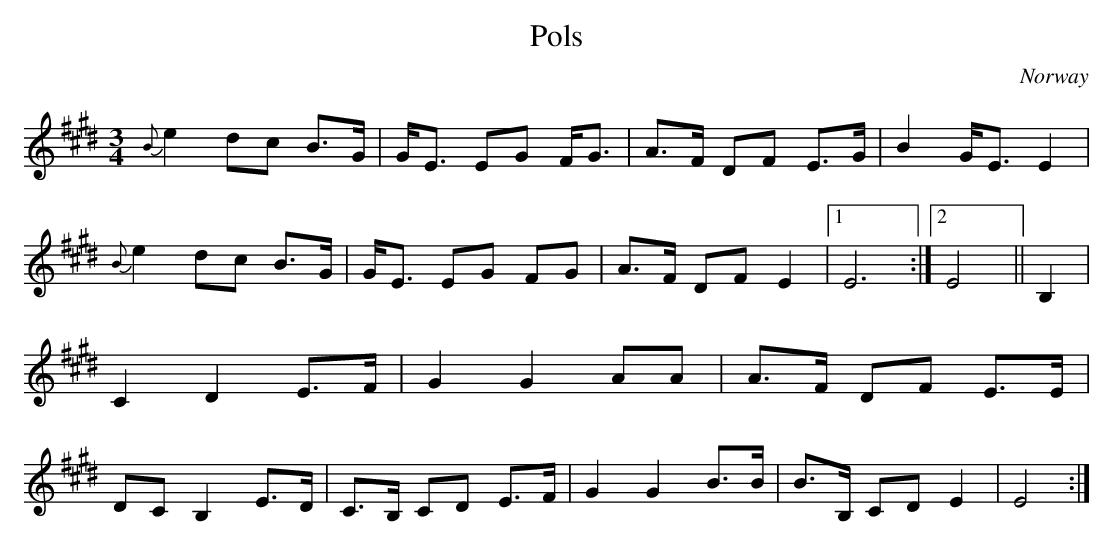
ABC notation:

X:1
T:Pols
O:Norway
M:3/4
K:E
{B}e2 dc B>G|G<E EG F<G|A>F DF E>G|B2G<E E2|\
{B}e2 dc B>G|G<E EG FG|A>F DF E2 |1E6 :|2 E4||\
B,2|\
C2 D2 E>F|G2 G2 AA|A>F DF E>E|DC B,2 E>D|\
C>B, CD E>F|G2G2 B>B | B>B, CD E2|E4:|
